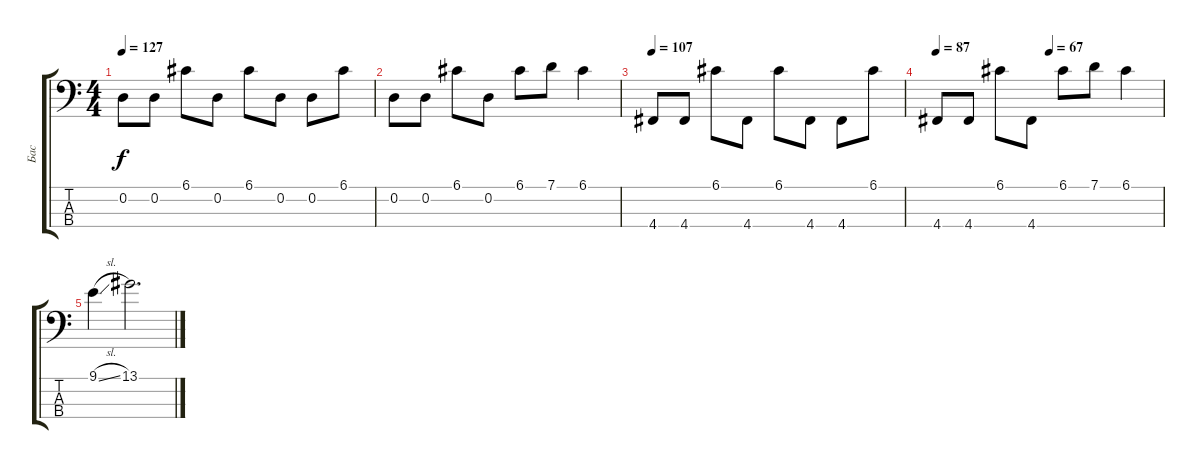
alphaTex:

\track ("Бас" "Бас") {instrument electricbassfinger}
\staff {score tabs}
\tuning (G2 D2 A1 D1) {hide}
\ts (4 4)
\tempo 127
\clef f4
\ks c
0.2.8{dy f} 0.2.8 6.1.8 0.2.8 6.1.8 0.2.8 0.2.8 6.1.8 |
0.2.8 0.2.8 6.1.8 0.2.8 6.1.8 7.1.8 6.1.4 |
\tempo 107
4.4.8 4.4.8 6.1.8 4.4.8 6.1.8 4.4.8 4.4.8 6.1.8 |
\tempo 87
\tempo (67 0.5)
4.4.8 4.4.8 6.1.8 4.4.8 6.1.8 7.1.8 6.1.4 |
9.1{sl}.4 13.1.2{d}
